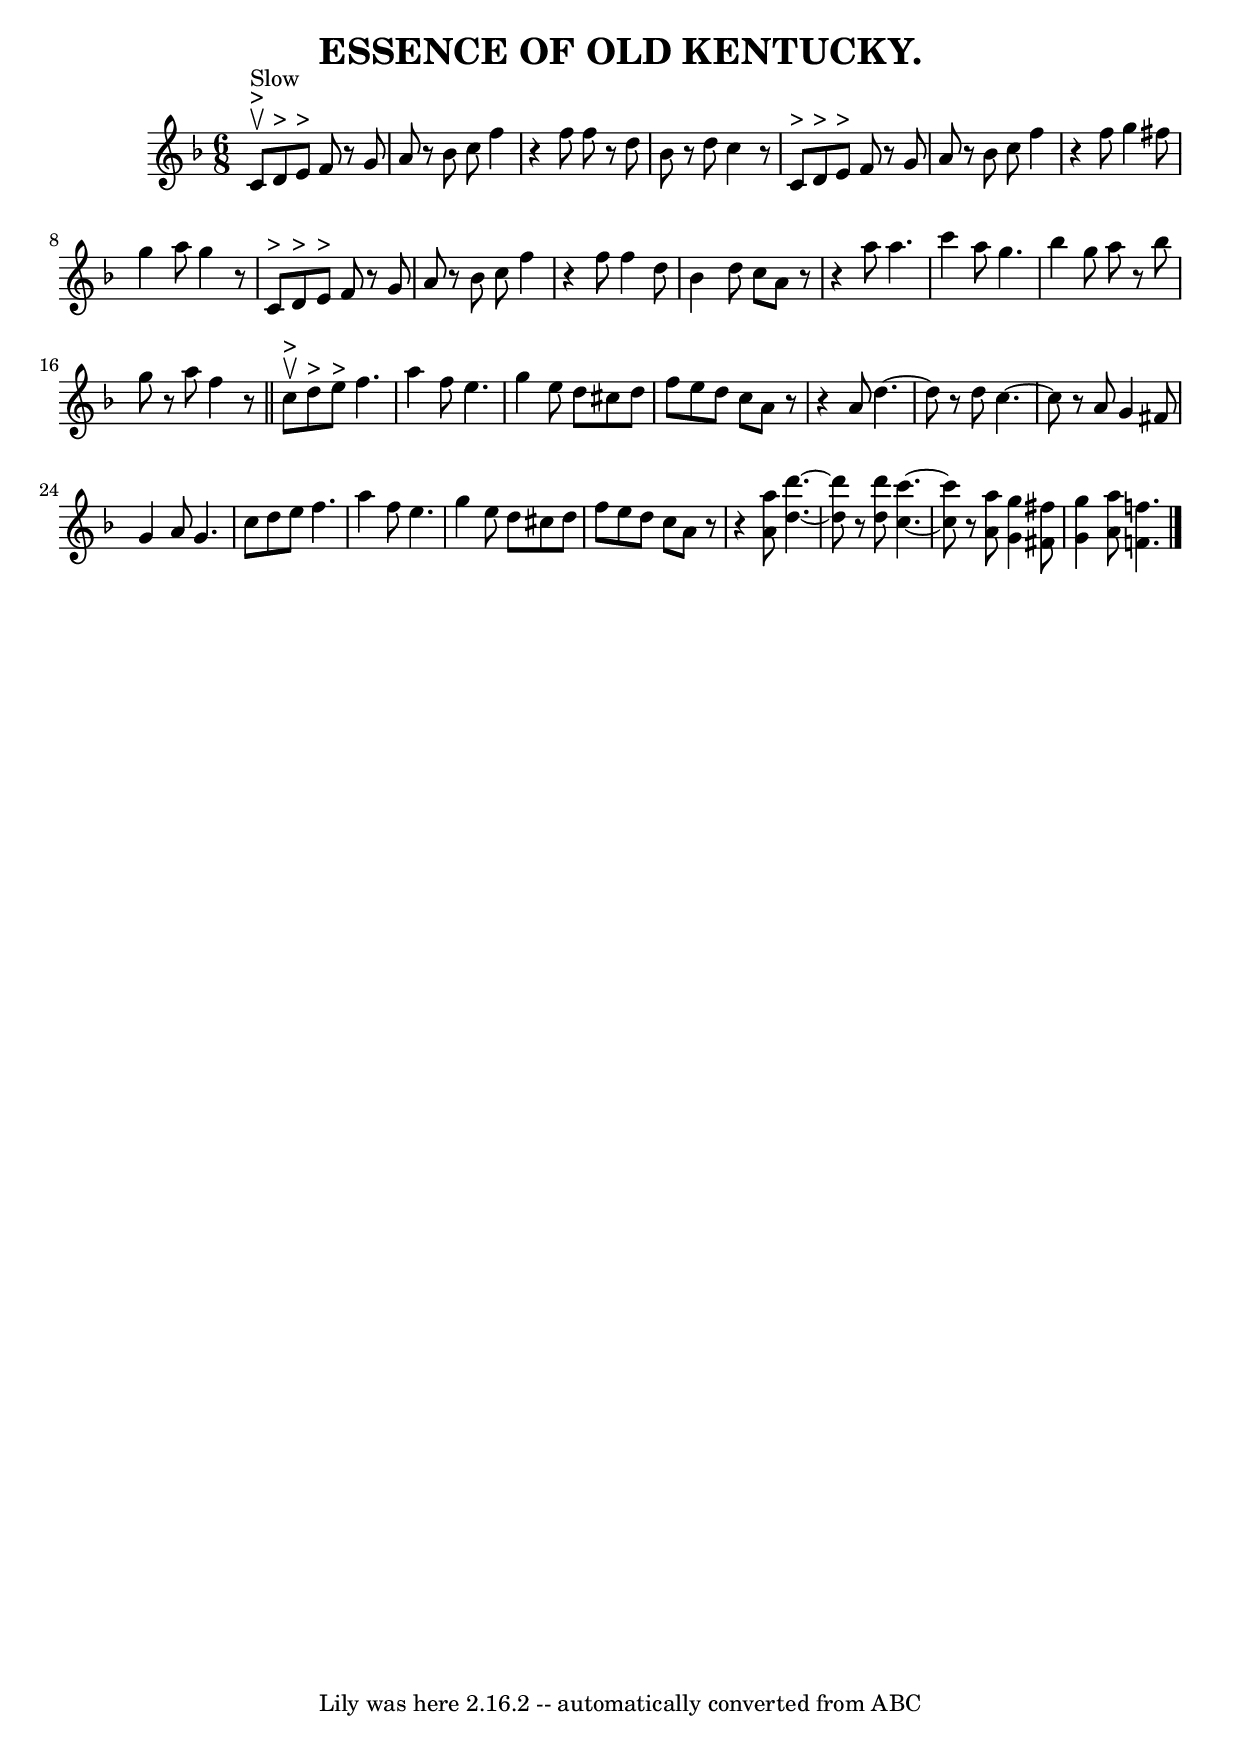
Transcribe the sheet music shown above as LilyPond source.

\version "2.7.40"
\include "Mammoth.ily"
\header {
	%% book = "Coles pg. 24.4"
	crossRefNumber = "20"
	footnotes = ""
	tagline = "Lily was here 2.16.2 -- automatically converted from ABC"
	title = "ESSENCE OF OLD KENTUCKY."
}
voicedefault =  {


\time 6/8 
\key f \major c'8^">"^"Slow"^\upbow d'8^">" e'8^">" 
|
 f'8    r8 g'8 a'8    r8 bes'8  |
 c''8 f''4    r4   
f''8  |
 f''8    r8 d''8 bes'8    r8 d''8  |
 c''4    r8     
c'8^">" d'8^">" e'8^">" |
 f'8    r8 g'8 a'8    r8 bes'8  
|
 c''8 f''4    r4 f''8  |
 g''4 fis''8 g''4 a''8 
 |
 g''4    r8 c'8^">" d'8^">" e'8^">" |
 f'8    
r8 g'8 a'8    r8 bes'8  |
 c''8 f''4    r4 f''8  |
   
f''4 d''8 bes'4 d''8  |
 c''8 a'8    r8   r4 a''8  |
 
 a''4. c'''4 a''8  |
 g''4. bes''4 g''8  |
 a''8 
   r8 bes''8 g''8    r8 a''8  |
 f''4    r8 \bar "||" c''8 
^">"^\upbow d''8^">" e''8^">" |
 f''4. a''4 f''8  |
  
 e''4. g''4 e''8  |
 d''8 cis''8 d''8 f''8 e''8    
d''8  |
 c''8 a'8    r8   r4 a'8  |
 d''4.   ~ d''8    r8 
 d''8  |
 c''4.   ~ c''8    r8 a'8  |
 g'4 fis'8    
g'4 a'8  |
 g'4. c''8 d''8 e''8  |
 f''4. a''4   
 f''8  |
 e''4. g''4 e''8  |
 d''8 cis''8 d''8    
f''8 e''8 d''8  |
 c''8 a'8    r8   r4 << a''8 a'8   >> 
|
 << d''4.   ~ d'''4.   ~   >> << d'''8 d''8   >>   r8 <<   
d''8 d'''8   >> |
   << c''4.   ~ c'''4.   ~   >> << c''8    
c'''8   >> r8 << a'8 a''8   >> |
 << g''4 g'4   >> << fis'8   
 fis''8   >> << g''4 g'4   >> << a''8 a'8   >> |
 << f''!4.   
 f'!4.   >> \bar "|."   
}

\score{
    <<

	\context Staff="default"
	{
	    \voicedefault 
	}

    >>
	\layout {
	}
	\midi {}
}
